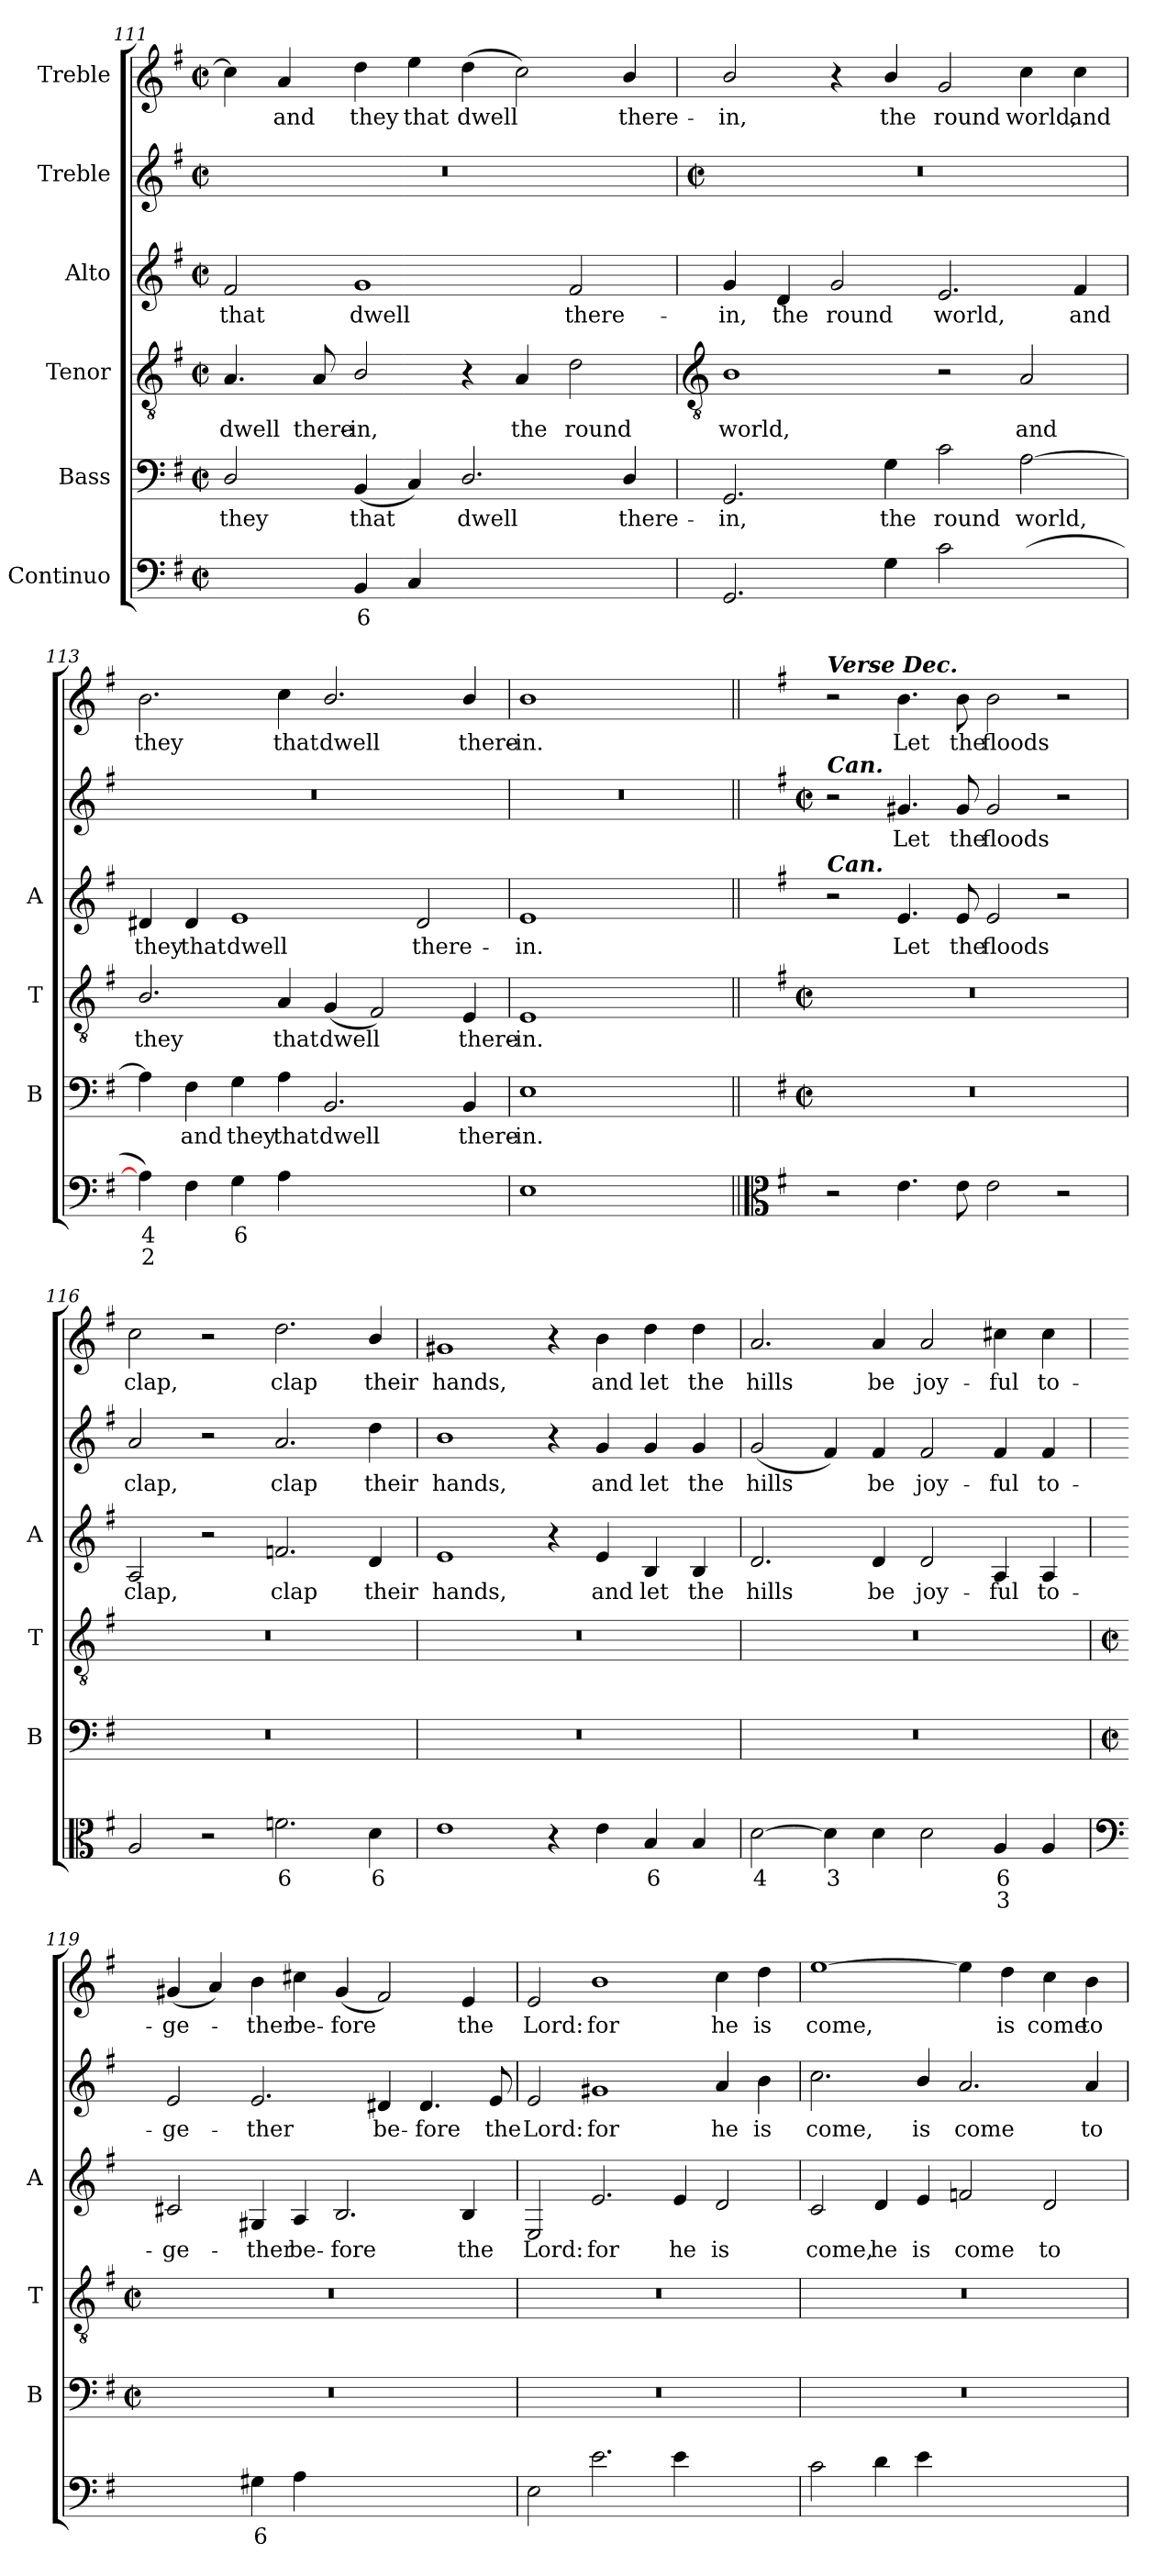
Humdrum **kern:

**kern	**text	**text	**kern	**text	**kern	**text	**kern	**text	**kern	**text	**kern	**text
*part6	*part6	*part6	*part5	*part5	*part4	*part4	*part3	*part3	*part2	*part2	*part1	*part1
*staff6	*staff6	*staff6	*staff5	*staff5	*staff4	*staff4	*staff3	*staff3	*staff2	*staff2	*staff1	*staff1
*I"Continuo	*	*	*I"Bass	*	*I"Tenor	*	*I"Alto	*	*I"Treble	*	*I"Treble	*
*	*	*	*I'B	*	*I'T	*	*I'A	*	*	*	*	*
*clefF4	*	*	*clefF4	*	*clefGv2	*	*clefG2	*	*clefG2	*	*clefG2	*
*k[f#]	*	*	*k[f#]	*	*k[f#]	*	*k[f#]	*	*k[f#]	*	*k[f#]	*
*G:	*	*	*G:	*	*G:	*	*G:	*	*G:	*	*G:	*
*M4/2	*	*	*M4/2	*	*M4/2	*	*M4/2	*	*M4/2	*	*M4/2	*
*met(c|)	*	*	*met(c|)	*	*met(c|)	*	*met(c|)	*	*met(c|)	*	*met(c|)	*
=111	=111	=111	=111	=111	=111	=111	=111	=111	=111	=111	=111	=111
!	!LO:LY:b	!	!	!LO:LY:b	!	!LO:LY:b	!	!LO:LY:b	!	!	!	!
[4D/yy	7	.	2D/	they	4.A	dwell	2f#	that	0r	.	4cc]	.
!	!LO:LY:b	!	!	!	!	!	!	!	!	!	!	!LO:LY:b
4Dyy]	5	.	.	.	.	.	.	.	.	.	4a	and
!	!	!	!	!	!	!LO:LY:b	!	!	!	!	!	!
.	.	.	.	.	8A	there-	.	.	.	.	.	.
!	!LO:LY:b	!	!	!LO:LY:b	!	!LO:LY:b	!	!LO:LY:b	!	!	!	!LO:LY:b
4BB	6	.	(<4BB	that	2B/	-in,	1g	dwell	.	.	4dd	they
!	!	!	!	!	!	!	!	!	!	!	!	!LO:LY:b
4C	.	.	4C)	.	.	.	.	.	.	.	4ee	that
!	!LO:LY:b	!LO:LY:b	!	!LO:LY:b	!	!	!	!	!	!	!	!LO:LY:b
[4D/yy	6	4	2.D/	dwell	4r	.	.	.	.	.	(>4dd	dwell
!	!LO:LY:b	!	!	!	!	!LO:LY:b	!	!	!	!	!	!
4Dyy_	5	.	.	.	4A	the	.	.	.	.	2cc)	.
!	!	!LO:LY:b	!	!	!	!LO:LY:b	!	!LO:LY:b	!	!	!	!
2Dyy]	.	3	.	.	2d	round	2f#	there-	.	.	.	.
!	!	!	!	!LO:LY:b	!	!	!	!	!	!	!	!LO:LY:b
.	.	.	4D/	there-	.	.	.	.	.	.	4b/	there-
!!LO:LB:g=z
=112	=112	=112	=112	=112	=112	=112	=112	=112	=112	=112	=112	=112
*	*	*	*	*	*clefGv2	*	*	*	*	*	*	*
*	*	*	*	*	*	*	*	*	*M4/2	*	*	*
*	*	*	*	*	*	*	*	*	*met(c|)	*	*	*
!	!	!	!	!LO:LY:b	!	!LO:LY:b	!	!LO:LY:b	!	!	!	!LO:LY:b
2.GG	.	.	2.GG	-in,	1B	world,	4g	-in,	0r	.	2b/	-in,
!	!	!	!	!	!	!	!	!LO:LY:b	!	!	!	!
.	.	.	.	.	.	.	4d	the	.	.	.	.
!	!	!	!	!	!	!	!	!LO:LY:b	!	!	!	!
.	.	.	.	.	.	.	2g	round	.	.	4r	.
!	!	!	!	!LO:LY:b	!	!	!	!	!	!	!	!LO:LY:b
4G	.	.	4G	the	.	.	.	.	.	.	4b/	the
!	!	!	!	!LO:LY:b	!	!	!	!LO:LY:b	!	!	!	!LO:LY:b
2c	.	.	2c	round	2r	.	2.e	world,	.	.	2g	round
!	!LO:LY:b	!	!	!LO:LY:b	!	!LO:LY:b	!	!	!	!	!	!LO:LY:b
(>[4Ayy	5	.	[2A	world,	2A	and	.	.	.	.	4cc	world,
!	!LO:LY:b	!	!	!	!	!	!	!LO:LY:b	!	!	!	!LO:LY:b
4Ayy_	6	.	.	.	.	.	4f#	and	.	.	4cc	and
=113	=113	=113	=113	=113	=113	=113	=113	=113	=113	=113	=113	=113
!	!LO:LY:b	!LO:LY:b	!	!	!	!LO:LY:b	!	!LO:LY:b	!	!	!	!LO:LY:b
4A])	4	2	4A]	.	2.B/	they	4d#X	they	0r	.	2.b	they
!	!	!	!	!LO:LY:b	!	!	!	!LO:LY:b	!	!	!	!
4F#	.	.	4F#	and	.	.	4d#	that	.	.	.	.
!	!LO:LY:b	!	!	!LO:LY:b	!	!	!	!LO:LY:b	!	!	!	!
4G	6	.	4G	they	.	.	1e	dwell	.	.	.	.
!	!	!	!	!LO:LY:b	!	!LO:LY:b	!	!	!	!	!	!LO:LY:b
4A	.	.	4A	that	4A	that	.	.	.	.	4cc	that
!	!LO:LY:b	!LO:LY:b	!	!LO:LY:b	!	!LO:LY:b	!	!	!	!	!	!LO:LY:b
[2BByy	6	4	2.BB	dwell	(<4G	dwell	.	.	.	.	2.b/	dwell
.	.	.	.	.	2F#)	.	.	.	.	.	.	.
!	!LO:LY:b	!LO:LY:b	!	!	!	!	!	!LO:LY:b	!	!	!	!
2BByy]	5	3	.	.	.	.	2d#	there-	.	.	.	.
!	!	!	!	!LO:LY:b	!	!LO:LY:b	!	!	!	!	!	!LO:LY:b
.	.	.	4BB	there-	4E	there-	.	.	.	.	4b/	there-
=114	=114	=114	=114	=114	=114	=114	=114	=114	=114	=114	=114	=114
!	!	!	!	!LO:LY:b	!	!LO:LY:b	!	!LO:LY:b	!	!	!	!LO:LY:b
1E	.	.	1E	-in.	1E	-in.	1e	-in.	0r	.	1b	-in.
1ryy	.	.	1ryy	.	1ryy	.	1ryy	.	.	.	1ryy	.
!!LO:LB:g=z
=115||	=115||	=115||	=115||	=115||	=115||	=115||	=115||	=115||	=115||	=115||	=115||	=115||
*clefC3	*	*	*	*	*	*	*	*	*	*	*	*
*	*	*	*	*	*	*	*	*	*k[f#]	*	*	*
*	*	*	*	*	*	*	*	*	*G:	*	*	*
*	*	*	*M4/2	*	*M4/2	*	*	*	*M4/2	*	*	*
*	*	*	*met(c|)	*	*met(c|)	*	*	*	*met(c|)	*	*	*
!	!	!	!	!	!	!	!	!	!	!	!LO:TX:a:Bi:t=Verse Dec.	!
!	!	!	!	!	!	!	!	!	!LO:TX:a:Bi:t=Can.	!	!	!
!	!	!	!	!	!	!	!LO:TX:a:Bi:t=Can.	!	!	!	!	!
2r	.	.	0r	.	0r	.	2r	.	2r	.	2r	.
!	!	!	!	!	!	!	!	!LO:LY:b	!	!LO:LY:b	!	!LO:LY:b
4.e	.	.	.	.	.	.	4.e	Let	4.g#X	Let	4.b	Let
!	!	!	!	!	!	!	!	!LO:LY:b	!	!LO:LY:b	!	!LO:LY:b
8e	.	.	.	.	.	.	8e	the	8g#	the	8b	the
!	!	!	!	!	!	!	!	!LO:LY:b	!	!LO:LY:b	!	!LO:LY:b
2e	.	.	.	.	.	.	2e	floods	2g#	floods	2b	floods
2r	.	.	.	.	.	.	2r	.	2r	.	2r	.
=116	=116	=116	=116	=116	=116	=116	=116	=116	=116	=116	=116	=116
!	!	!	!	!	!	!	!	!LO:LY:b	!	!LO:LY:b	!	!LO:LY:b
2A	.	.	0r	.	0r	.	2A	clap,	2a	clap,	2cc	clap,
2r	.	.	.	.	.	.	2r	.	2r	.	2r	.
!	!LO:LY:b	!	!	!	!	!	!	!LO:LY:b	!	!LO:LY:b	!	!LO:LY:b
2.fn	6	.	.	.	.	.	2.fn	clap	2.a	clap	2.dd	clap
!	!LO:LY:b	!	!	!	!	!	!	!LO:LY:b	!	!LO:LY:b	!	!LO:LY:b
4d	6	.	.	.	.	.	4d	their	4dd	their	4b/	their
=117	=117	=117	=117	=117	=117	=117	=117	=117	=117	=117	=117	=117
!	!	!	!	!	!	!	!	!LO:LY:b	!	!LO:LY:b	!	!LO:LY:b
1e	.	.	0r	.	0r	.	1e	hands,	1b	hands,	1g#X	hands,
4r	.	.	.	.	.	.	4r	.	4r	.	4r	.
!	!	!	!	!	!	!	!	!LO:LY:b	!	!LO:LY:b	!	!LO:LY:b
4e	.	.	.	.	.	.	4e	and	4g	and	4b	and
!	!LO:LY:b	!	!	!	!	!	!	!LO:LY:b	!	!LO:LY:b	!	!LO:LY:b
4B	6	.	.	.	.	.	4B	let	4g	let	4dd	let
!	!	!	!	!	!	!	!	!LO:LY:b	!	!LO:LY:b	!	!LO:LY:b
4B	.	.	.	.	.	.	4B	the	4g	the	4dd	the
=118	=118	=118	=118	=118	=118	=118	=118	=118	=118	=118	=118	=118
!	!LO:LY:b	!	!	!	!	!	!	!LO:LY:b	!	!LO:LY:b	!	!LO:LY:b
[2d	4	.	0r	.	0r	.	2.d	hills	(<2g	hills	2.a	hills
!	!LO:LY:b	!	!	!	!	!	!	!	!	!	!	!
4d]	3	.	.	.	.	.	.	.	4f#)	.	.	.
!	!	!	!	!	!	!	!	!LO:LY:b	!	!LO:LY:b	!	!LO:LY:b
4d	.	.	.	.	.	.	4d	be	4f#	be	4a	be
!	!	!	!	!	!	!	!	!LO:LY:b	!	!LO:LY:b	!	!LO:LY:b
2d	.	.	.	.	.	.	2d	joy-	2f#	joy-	2a	joy-
!	!LO:LY:b	!LO:LY:b	!	!	!	!	!	!LO:LY:b	!	!LO:LY:b	!	!LO:LY:b
4A	6	3	.	.	.	.	4A	-ful	4f#	-ful	4cc#X	-ful
!	!	!	!	!	!	!	!	!LO:LY:b	!	!LO:LY:b	!	!LO:LY:b
4A	.	.	.	.	.	.	4A	to-	4f#	to-	4cc#	to-
!!LO:LB:g=z
=119	=119	=119	=119	=119	=119	=119	=119	=119	=119	=119	=119	=119
*clefF4	*	*	*	*	*	*	*	*	*	*	*	*
*	*	*	*M4/2	*	*M4/2	*	*	*	*	*	*	*
*	*	*	*met(c|)	*	*met(c|)	*	*	*	*	*	*	*
!	!LO:LY:b	!LO:LY:b	!	!	!	!	!	!LO:LY:b	!	!LO:LY:b	!	!LO:LY:b
[4c#Xyy	5	3	0r	.	0r	.	2c#X	-ge-	2e	-ge-	(<4g#X	-ge-
!	!LO:LY:b	!	!	!	!	!	!	!	!	!	!	!
4c#yy]	6	.	.	.	.	.	.	.	.	.	4a)	.
!	!LO:LY:b	!	!	!	!	!	!	!LO:LY:b	!	!LO:LY:b	!	!LO:LY:b
4G#X	6	.	.	.	.	.	4G#X	-ther	2.e	-ther	4b	ther
!	!	!	!	!	!	!	!	!LO:LY:b	!	!	!	!LO:LY:b
4A	.	.	.	.	.	.	4A	be-	.	.	4cc#X	be-
!	!LO:LY:b	!LO:LY:b	!	!	!	!	!	!LO:LY:b	!	!	!	!LO:LY:b
[4Byy	6	4	.	.	.	.	2.B	-fore	.	.	(<4g#	-fore
!	!LO:LY:b	!LO:LY:b	!	!	!	!	!	!	!	!LO:LY:b	!	!
2.Byy]	5	3	.	.	.	.	.	.	4d#X	be-	2f#)	.
!	!	!	!	!	!	!	!	!	!	!LO:LY:b	!	!
.	.	.	.	.	.	.	.	.	4.d#	-fore	.	.
!	!	!	!	!	!	!	!	!LO:LY:b	!	!	!	!LO:LY:b
.	.	.	.	.	.	.	4B	the	.	.	4e	the
!	!	!	!	!	!	!	!	!	!	!LO:LY:b	!	!
.	.	.	.	.	.	.	.	.	8e	the	.	.
=120	=120	=120	=120	=120	=120	=120	=120	=120	=120	=120	=120	=120
!	!	!	!	!	!	!	!	!LO:LY:b	!	!LO:LY:b	!	!LO:LY:b
2E	.	.	0r	.	0r	.	2E	Lord:	2e	Lord:	2e	Lord:
!	!	!	!	!	!	!	!	!LO:LY:b	!	!LO:LY:b	!	!LO:LY:b
2.e	.	.	.	.	.	.	2.e	for	1g#X	for	1b	for
!	!	!	!	!	!	!	!	!LO:LY:b	!	!	!	!
4e	.	.	.	.	.	.	4e	he	.	.	.	.
!	!LO:LY:b	!LO:LY:b	!	!	!	!	!	!LO:LY:b	!	!LO:LY:b	!	!LO:LY:b
[4dyy	5	3	.	.	.	.	2d	is	4a	he	4cc	he
!	!LO:LY:b	!	!	!	!	!	!	!	!	!LO:LY:b	!	!LO:LY:b
4dyy]	6	.	.	.	.	.	.	.	4b	is	4dd	is
=121	=121	=121	=121	=121	=121	=121	=121	=121	=121	=121	=121	=121
!	!	!	!	!	!	!	!	!LO:LY:b	!	!LO:LY:b	!	!LO:LY:b
2c	.	.	0r	.	0r	.	2c	come,	2.cc	come,	[1ee	come,
!	!	!	!	!	!	!	!	!LO:LY:b	!	!	!	!
4d	.	.	.	.	.	.	4d	he	.	.	.	.
!	!	!	!	!	!	!	!	!LO:LY:b	!	!LO:LY:b	!	!
4e	.	.	.	.	.	.	4e	is	4b/	is	.	.
!	!LO:LY:b	!	!	!	!	!	!	!LO:LY:b	!	!LO:LY:b	!	!
[4fnyy	7	.	.	.	.	.	2fn	come	2.a	come	4ee]	.
!	!LO:LY:b	!	!	!	!	!	!	!	!	!	!	!LO:LY:b
4fyy]	6	.	.	.	.	.	.	.	.	.	4dd	is
!	!LO:LY:b	!LO:LY:b	!	!	!	!	!	!LO:LY:b	!	!	!	!LO:LY:b
[4dyy	7	5	.	.	.	.	2d	to	.	.	4cc	come
!	!LO:LY:b	!	!	!	!	!	!	!	!	!LO:LY:b	!	!LO:LY:b
4dyy]	6	.	.	.	.	.	.	.	4a	to	4b	to
=	=	=	=	=	=	=	=	=	=	=	=	=
*-	*-	*-	*-	*-	*-	*-	*-	*-	*-	*-	*-	*-
